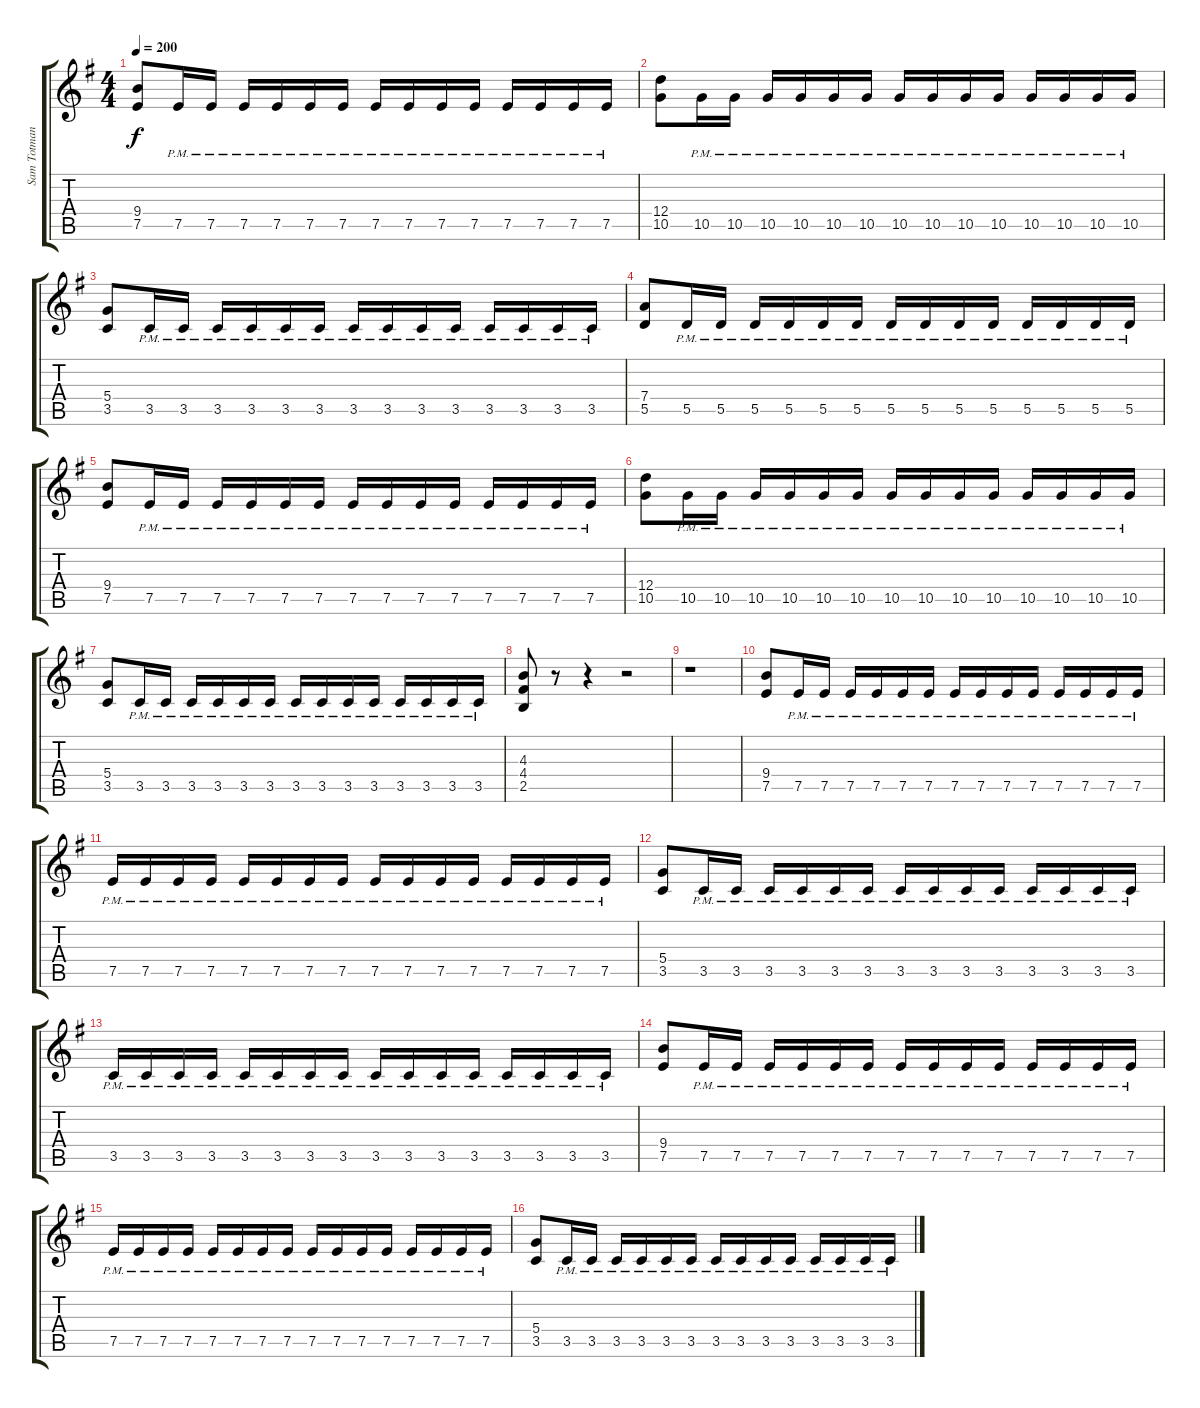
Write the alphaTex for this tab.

\track ("Sam Totman" "Sam Totman") {instrument distortionguitar}
\staff {score tabs}
\tuning (E4 B3 G3 D3 A2 E2) {hide}
\ts (4 4)
\tempo 200
\clef g2
\ks g
(9.4 7.5).8{dy f} 7.5{pm}.16 7.5{pm}.16 7.5{pm}.16 7.5{pm}.16 7.5{pm}.16 7.5{pm}.16 7.5{pm}.16 7.5{pm}.16 7.5{pm}.16 7.5{pm}.16 7.5{pm}.16 7.5{pm}.16 7.5{pm}.16 7.5{pm}.16 |
(12.4 10.5).8 10.5{pm}.16 10.5{pm}.16 10.5{pm}.16 10.5{pm}.16 10.5{pm}.16 10.5{pm}.16 10.5{pm}.16 10.5{pm}.16 10.5{pm}.16 10.5{pm}.16 10.5{pm}.16 10.5{pm}.16 10.5{pm}.16 10.5{pm}.16 |
(5.4 3.5).8 3.5{pm}.16 3.5{pm}.16 3.5{pm}.16 3.5{pm}.16 3.5{pm}.16 3.5{pm}.16 3.5{pm}.16 3.5{pm}.16 3.5{pm}.16 3.5{pm}.16 3.5{pm}.16 3.5{pm}.16 3.5{pm}.16 3.5{pm}.16 |
(7.4 5.5).8 5.5{pm}.16 5.5{pm}.16 5.5{pm}.16 5.5{pm}.16 5.5{pm}.16 5.5{pm}.16 5.5{pm}.16 5.5{pm}.16 5.5{pm}.16 5.5{pm}.16 5.5{pm}.16 5.5{pm}.16 5.5{pm}.16 5.5{pm}.16 |
(9.4 7.5).8 7.5{pm}.16 7.5{pm}.16 7.5{pm}.16 7.5{pm}.16 7.5{pm}.16 7.5{pm}.16 7.5{pm}.16 7.5{pm}.16 7.5{pm}.16 7.5{pm}.16 7.5{pm}.16 7.5{pm}.16 7.5{pm}.16 7.5{pm}.16 |
(12.4 10.5).8 10.5{pm}.16 10.5{pm}.16 10.5{pm}.16 10.5{pm}.16 10.5{pm}.16 10.5{pm}.16 10.5{pm}.16 10.5{pm}.16 10.5{pm}.16 10.5{pm}.16 10.5{pm}.16 10.5{pm}.16 10.5{pm}.16 10.5{pm}.16 |
(5.4 3.5).8 3.5{pm}.16 3.5{pm}.16 3.5{pm}.16 3.5{pm}.16 3.5{pm}.16 3.5{pm}.16 3.5{pm}.16 3.5{pm}.16 3.5{pm}.16 3.5{pm}.16 3.5{pm}.16 3.5{pm}.16 3.5{pm}.16 3.5{pm}.16 |
(4.3 4.4 2.5).8 r.8 r.4 r.2 |
r.1 |
(9.4 7.5).8 7.5{pm}.16 7.5{pm}.16 7.5{pm}.16 7.5{pm}.16 7.5{pm}.16 7.5{pm}.16 7.5{pm}.16 7.5{pm}.16 7.5{pm}.16 7.5{pm}.16 7.5{pm}.16 7.5{pm}.16 7.5{pm}.16 7.5{pm}.16 |
7.5{pm}.16 7.5{pm}.16 7.5{pm}.16 7.5{pm}.16 7.5{pm}.16 7.5{pm}.16 7.5{pm}.16 7.5{pm}.16 7.5{pm}.16 7.5{pm}.16 7.5{pm}.16 7.5{pm}.16 7.5{pm}.16 7.5{pm}.16 7.5{pm}.16 7.5{pm}.16 |
(5.4 3.5).8 3.5{pm}.16 3.5{pm}.16 3.5{pm}.16 3.5{pm}.16 3.5{pm}.16 3.5{pm}.16 3.5{pm}.16 3.5{pm}.16 3.5{pm}.16 3.5{pm}.16 3.5{pm}.16 3.5{pm}.16 3.5{pm}.16 3.5{pm}.16 |
3.5{pm}.16 3.5{pm}.16 3.5{pm}.16 3.5{pm}.16 3.5{pm}.16 3.5{pm}.16 3.5{pm}.16 3.5{pm}.16 3.5{pm}.16 3.5{pm}.16 3.5{pm}.16 3.5{pm}.16 3.5{pm}.16 3.5{pm}.16 3.5{pm}.16 3.5{pm}.16 |
(9.4 7.5).8 7.5{pm}.16 7.5{pm}.16 7.5{pm}.16 7.5{pm}.16 7.5{pm}.16 7.5{pm}.16 7.5{pm}.16 7.5{pm}.16 7.5{pm}.16 7.5{pm}.16 7.5{pm}.16 7.5{pm}.16 7.5{pm}.16 7.5{pm}.16 |
7.5{pm}.16 7.5{pm}.16 7.5{pm}.16 7.5{pm}.16 7.5{pm}.16 7.5{pm}.16 7.5{pm}.16 7.5{pm}.16 7.5{pm}.16 7.5{pm}.16 7.5{pm}.16 7.5{pm}.16 7.5{pm}.16 7.5{pm}.16 7.5{pm}.16 7.5{pm}.16 |
(5.4 3.5).8 3.5{pm}.16 3.5{pm}.16 3.5{pm}.16 3.5{pm}.16 3.5{pm}.16 3.5{pm}.16 3.5{pm}.16 3.5{pm}.16 3.5{pm}.16 3.5{pm}.16 3.5{pm}.16 3.5{pm}.16 3.5{pm}.16 3.5{pm}.16
